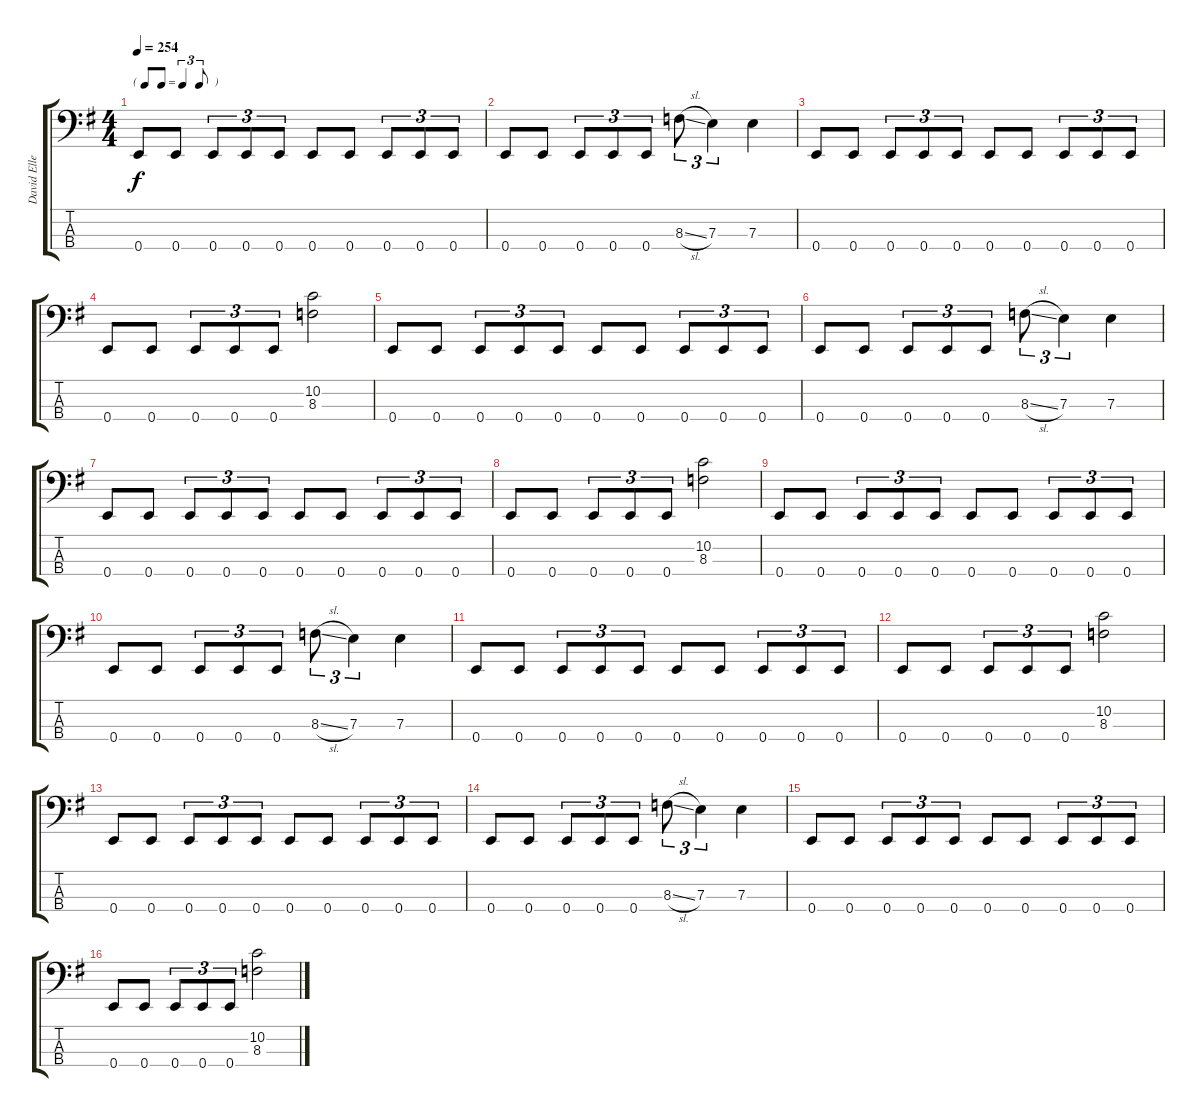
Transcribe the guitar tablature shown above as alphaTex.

\track ("David Ellefson" "David Elle") {instrument electricbasspick}
\staff {score tabs}
\tuning (G2 D2 A1 E1) {hide}
\ts (4 4)
\tf triplet8th
\tempo 254
\clef f4
\ks g
0.4.8{dy f} 0.4.8 0.4.8{tu (3 2)} 0.4.8{tu (3 2)} 0.4.8{tu (3 2)} 0.4.8 0.4.8 0.4.8{tu (3 2)} 0.4.8{tu (3 2)} 0.4.8{tu (3 2)} |
0.4.8 0.4.8 0.4.8{tu (3 2)} 0.4.8{tu (3 2)} 0.4.8{tu (3 2)} 8.3{sl}.8{tu (3 2)} 7.3.4{tu (3 2)} 7.3.4 |
0.4.8 0.4.8 0.4.8{tu (3 2)} 0.4.8{tu (3 2)} 0.4.8{tu (3 2)} 0.4.8 0.4.8 0.4.8{tu (3 2)} 0.4.8{tu (3 2)} 0.4.8{tu (3 2)} |
0.4.8 0.4.8 0.4.8{tu (3 2)} 0.4.8{tu (3 2)} 0.4.8{tu (3 2)} (10.2 8.3).2 |
0.4.8 0.4.8 0.4.8{tu (3 2)} 0.4.8{tu (3 2)} 0.4.8{tu (3 2)} 0.4.8 0.4.8 0.4.8{tu (3 2)} 0.4.8{tu (3 2)} 0.4.8{tu (3 2)} |
0.4.8 0.4.8 0.4.8{tu (3 2)} 0.4.8{tu (3 2)} 0.4.8{tu (3 2)} 8.3{sl}.8{tu (3 2)} 7.3.4{tu (3 2)} 7.3.4 |
0.4.8 0.4.8 0.4.8{tu (3 2)} 0.4.8{tu (3 2)} 0.4.8{tu (3 2)} 0.4.8 0.4.8 0.4.8{tu (3 2)} 0.4.8{tu (3 2)} 0.4.8{tu (3 2)} |
0.4.8 0.4.8 0.4.8{tu (3 2)} 0.4.8{tu (3 2)} 0.4.8{tu (3 2)} (10.2 8.3).2 |
0.4.8 0.4.8 0.4.8{tu (3 2)} 0.4.8{tu (3 2)} 0.4.8{tu (3 2)} 0.4.8 0.4.8 0.4.8{tu (3 2)} 0.4.8{tu (3 2)} 0.4.8{tu (3 2)} |
0.4.8 0.4.8 0.4.8{tu (3 2)} 0.4.8{tu (3 2)} 0.4.8{tu (3 2)} 8.3{sl}.8{tu (3 2)} 7.3.4{tu (3 2)} 7.3.4 |
0.4.8 0.4.8 0.4.8{tu (3 2)} 0.4.8{tu (3 2)} 0.4.8{tu (3 2)} 0.4.8 0.4.8 0.4.8{tu (3 2)} 0.4.8{tu (3 2)} 0.4.8{tu (3 2)} |
0.4.8 0.4.8 0.4.8{tu (3 2)} 0.4.8{tu (3 2)} 0.4.8{tu (3 2)} (10.2 8.3).2 |
0.4.8 0.4.8 0.4.8{tu (3 2)} 0.4.8{tu (3 2)} 0.4.8{tu (3 2)} 0.4.8 0.4.8 0.4.8{tu (3 2)} 0.4.8{tu (3 2)} 0.4.8{tu (3 2)} |
0.4.8 0.4.8 0.4.8{tu (3 2)} 0.4.8{tu (3 2)} 0.4.8{tu (3 2)} 8.3{sl}.8{tu (3 2)} 7.3.4{tu (3 2)} 7.3.4 |
0.4.8 0.4.8 0.4.8{tu (3 2)} 0.4.8{tu (3 2)} 0.4.8{tu (3 2)} 0.4.8 0.4.8 0.4.8{tu (3 2)} 0.4.8{tu (3 2)} 0.4.8{tu (3 2)} |
0.4.8 0.4.8 0.4.8{tu (3 2)} 0.4.8{tu (3 2)} 0.4.8{tu (3 2)} (10.2 8.3).2
